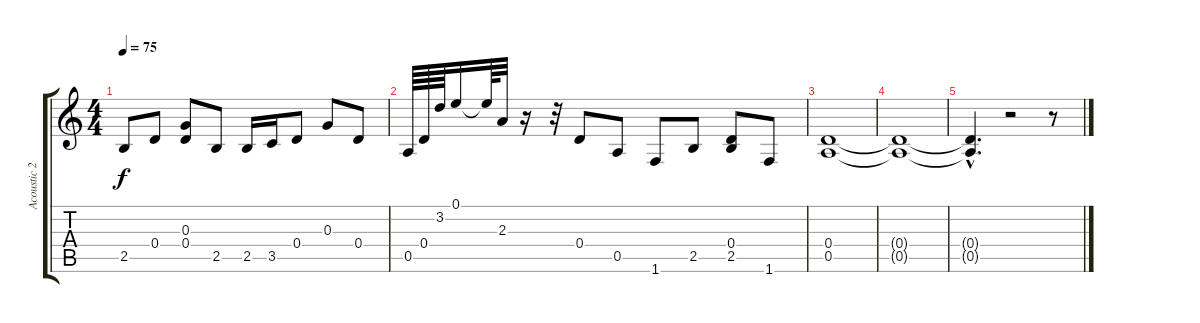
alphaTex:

\track ("Acoustic 2" "Acoustic 2") {instrument acousticguitarnylon}
\staff {score tabs}
\tuning (E4 B3 G3 D3 A2 E2) {hide}
\ts (4 4)
\tempo 75
\clef g2
\ks c
2.5.8{dy f} 0.4.8 (0.3 0.4).8 2.5.8 2.5.16 3.5.16 0.4.8 0.3.8 0.4.8 |
0.5.64 0.4.64 3.2.64 0.1.16 0.1{t}.64 2.3.32 r.16 r.32 0.4.8 0.5.8 1.6.8 2.5.8 (0.4 2.5).8 1.6.8 |
(0.4 0.5).1 |
(0.4{t} 0.5{t}).1 |
(0.4{hac t} 0.5{hac t}).4{d} r.2 r.8
